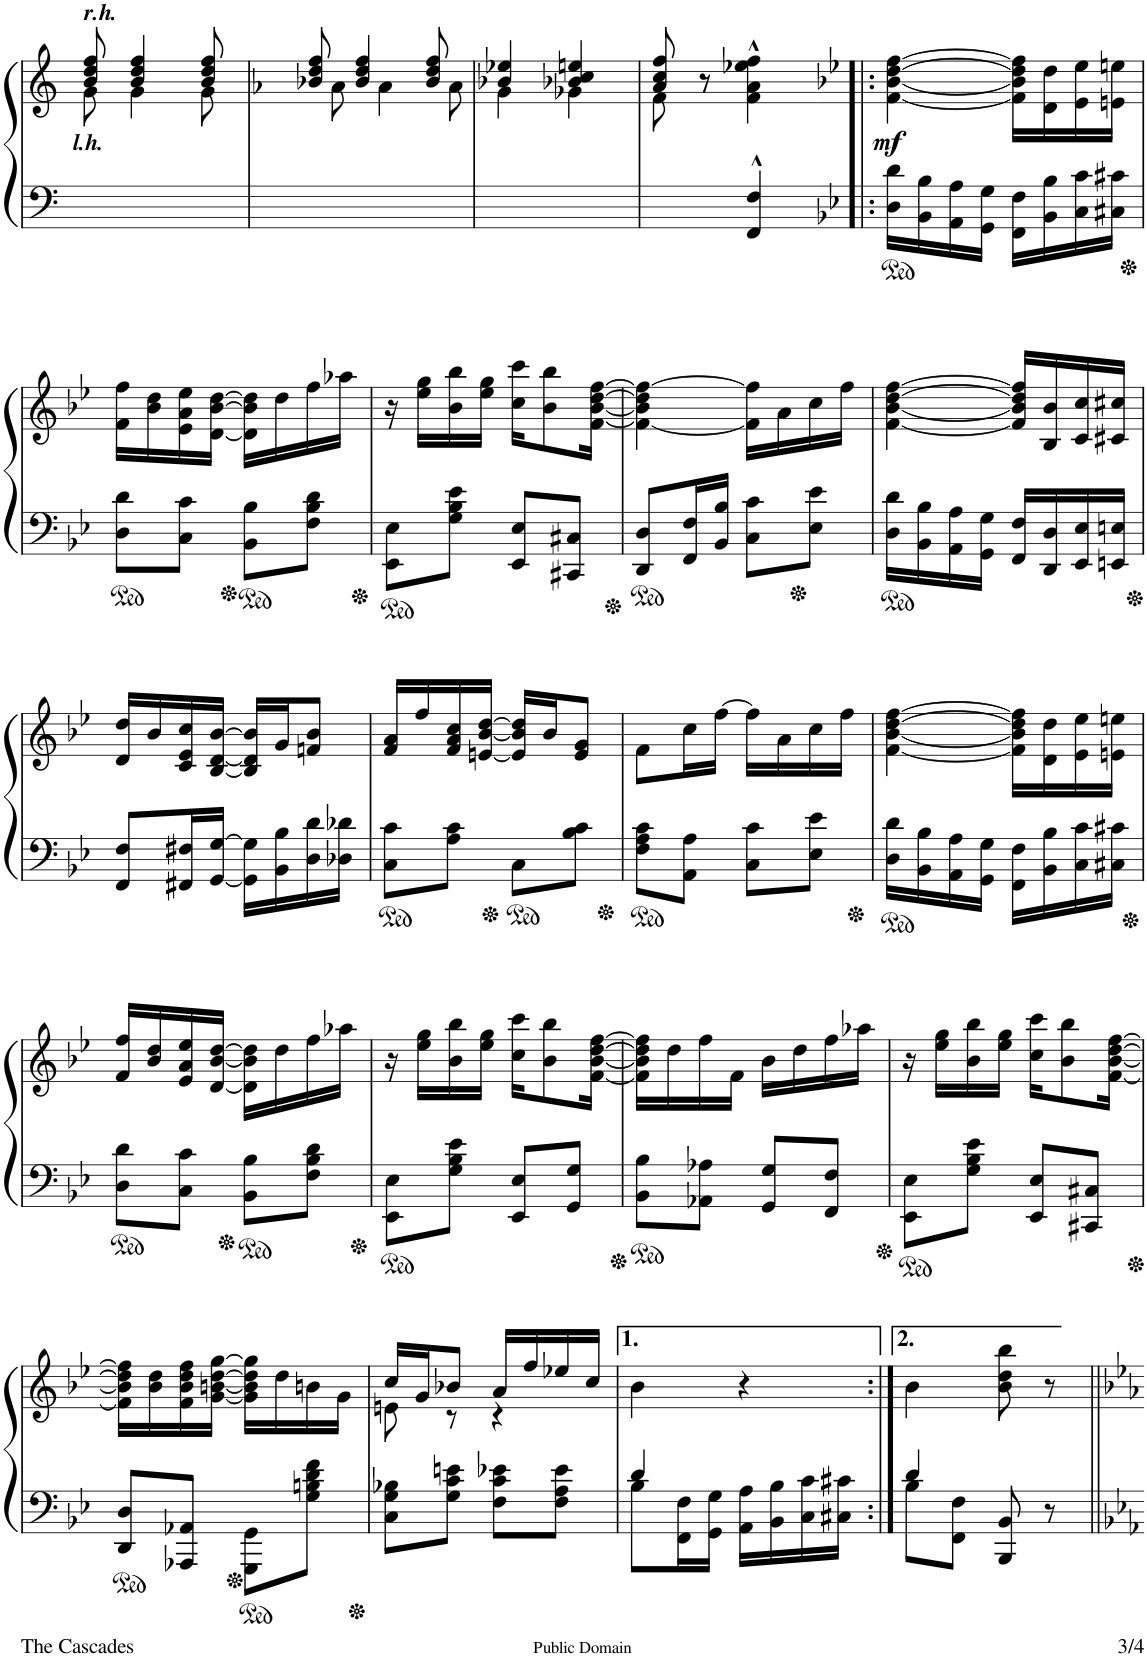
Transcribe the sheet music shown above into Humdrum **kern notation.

**kern	**kern	**dynam
*part1	*part1	*part1
*staff2	*staff1	*staff1/2
*I"Piano	*	*
*I'Pno.	*	*
!!LO:PB:g=z
*clefF4	*clefG2	*
*k[]	*k[]	*
*M2/4	*M2/4	*
=39	=39	=39
*	*^	*
!	!LO:TX:a:Bi:t=r.h.	!	!
!LO:TX:a:Bi:t=l.h.	!	!	!
2ryy	8b/ 8dd/ 8ff/	8g\	.
.	4b/ 4dd/ 4ff/	4g\	.
.	8b/ 8dd/ 8ff/	8g\	.
=40	=40	=40	=40
2ryy	8b-X/ 8dd/ 8ff/	8a-X\	.
.	4b-/ 4dd/ 4ff/	4a-\	.
.	8b-/ 8dd/ 8ff/	8a-\	.
=41	=41	=41	=41
2ryy	4b-X/ 4ee-X/	4g\	.
.	4b-X/ 4cc/ 4een/	4g-X\	.
=42	=42	=42	=42
8ryy	8a/ 8cc/ 8ff/	8f\	.
8r	8r	4.ryy	.
4FF/^^ 4F/^^	4f\^^ 4a\^^ 4ee-X\^^ 4ff\^^	.	.
*	*v	*v	*
=43!|:	=43!|:	=43!|:
*k[b-e-]	*k[b-e-]	*
!	!	!LO:DY:b
16D\ 16d\LL	[4f\ [4b-\ [4dd\ [4ff\	mf
16BB-\ 16B-\	.	.
16AA\ 16A\	.	.
16GG\ 16G\JJ	.	.
16FF\ 16F\LL	16f\] 16b-\] 16dd\] 16ff\]LL	.
16BB-\ 16B-\	16d\ 16dd\	.
16C\ 16c\	16e-\ 16ee-\	.
16C#X\ 16c#X\JJ	16en\ 16een\JJ	.
!!LO:LB:g=z
=44	=44	=44
8D\ 8d\L	16f\ 16ff\LL	.
.	16b-\ 16dd\	.
8C\ 8c\J	16e-\ 16a\ 16ee-\	.
.	[16d\ [16b-\ [16dd\JJ	.
8BB-\ 8B-\L	16d\] 16b-\] 16dd\]LL	.
.	16dd\	.
8F\ 8B-\ 8d\J	16ff\	.
.	16aa-X\JJ	.
=45	=45	=45
8EE-\ 8E-\L	16r	.
.	16ee-\ 16gg\LL	.
8G\ 8B-\ 8e-\J	16b-\ 16bb-\	.
.	16ee-\ 16gg\JJ	.
8EE-/ 8E-/L	16cc\ 16ccc\KL	.
.	8b-\ 8bb-\	.
8CC#X/ 8C#X/J	.	.
.	[16f\ [16b-\ [16dd\ [16ff\Jk	.
=46	=46	=46
8DD/ 8D/L	4f\_ 4b-\] 4dd\] 4ff\_	.
16FF/ 16F/L	.	.
16BB-/ 16B-/JJ	.	.
8C\ 8c\L	16f\] 16ff\]LL	.
.	16a\	.
8E-\ 8e-\J	16cc\	.
.	16ff\JJ	.
=47	=47	=47
16D\ 16d\LL	[4f\ [4b-\ [4dd\ [4ff\	.
16BB-\ 16B-\	.	.
16AA\ 16A\	.	.
16GG\ 16G\JJ	.	.
16FF/ 16F/LL	16f/] 16b-/] 16dd/] 16ff/]LL	.
16DD/ 16D/	16B-/ 16b-/	.
16EE-/ 16E-/	16c/ 16cc/	.
16EEn/ 16En/JJ	16c#X/ 16cc#X/JJ	.
!!LO:LB:g=z
=48	=48	=48
8FF/ 8F/L	16d/ 16dd/LL	.
.	16b-/	.
16FF#X/ 16F#X/L	16c/ 16e-/ 16cc/	.
[16GG/ [16G/JJ	[16B-/ [16d/ [16b-/JJ	.
16GG\] 16G\]LL	16B-/] 16d/] 16b-/]LL	.
16BB-\ 16B-\	16g/J	.
16D\ 16d\	8fn/ 8b-/J	.
16D-X\ 16d-X\JJ	.	.
=49	=49	=49
8C\ 8c\L	16f/ 16a/LL	.
.	16ff/	.
8A\ 8c\J	16f/ 16a/ 16cc/	.
.	[16en/ [16b-/ [16dd/JJ	.
8C\L	16e/] 16b-/] 16dd/]LL	.
.	16b-/J	.
8B-\ 8c\J	8e/ 8g/J	.
=50	=50	=50
8F\ 8A\ 8c\L	8f\L	.
8AA\ 8A\J	16cc\L	.
.	[16ff\JJ	.
8C\ 8c\L	16ff\LL]	.
.	16a\	.
8E-\ 8e-\J	16cc\	.
.	16ff\JJ	.
=51	=51	=51
16D\ 16d\LL	[4f\ [4b-\ [4dd\ [4ff\	.
16BB-\ 16B-\	.	.
16AA\ 16A\	.	.
16GG\ 16G\JJ	.	.
16FF\ 16F\LL	16f\] 16b-\] 16dd\] 16ff\]LL	.
16BB-\ 16B-\	16d\ 16dd\	.
16C\ 16c\	16e-\ 16ee-\	.
16C#X\ 16c#X\JJ	16en\ 16een\JJ	.
!!LO:LB:g=z
=52	=52	=52
8D\ 8d\L	16f/ 16ff/LL	.
.	16b-/ 16dd/	.
8C\ 8c\J	16e-/ 16a/ 16ee-/	.
.	[16d/ [16b-/ [16dd/JJ	.
8BB-\ 8B-\L	16d\] 16b-\] 16dd\]LL	.
.	16dd\	.
8F\ 8B-\ 8d\J	16ff\	.
.	16aa-X\JJ	.
=53	=53	=53
8EE-\ 8E-\L	16r	.
.	16ee-\ 16gg\LL	.
8G\ 8B-\ 8e-\J	16b-\ 16bb-\	.
.	16ee-\ 16gg\JJ	.
8EE-/ 8E-/L	16cc\ 16ccc\KL	.
.	8b-\ 8bb-\	.
8GG/ 8G/J	.	.
.	[16f\ [16b-\ [16dd\ [16ff\Jk	.
=54	=54	=54
8BB-\ 8B-\L	16f\] 16b-\] 16dd\] 16ff\]LL	.
.	16dd\	.
8AA-X\ 8A-X\J	16ff\	.
.	16f\JJ	.
8GG/ 8G/L	16b-\LL	.
.	16dd\	.
8FF/ 8F/J	16ff\	.
.	16aa-X\JJ	.
=55	=55	=55
8EE-\ 8E-\L	16r	.
.	16ee-\ 16gg\LL	.
8G\ 8B-\ 8e-\J	16b-\ 16bb-\	.
.	16ee-\ 16gg\JJ	.
8EE-/ 8E-/L	16cc\ 16ccc\KL	.
.	8b-\ 8bb-\	.
8CC#X/ 8C#X/J	.	.
.	[16f\ [16b-\ [16dd\ [16ff\Jk	.
!!LO:LB:g=z
=56	=56	=56
8DD/ 8D/L	16f\] 16b-\] 16dd\] 16ff\]LL	.
.	16b-\ 16dd\	.
8AAA-X/ 8AA-X/J	16f\ 16b-\ 16dd\ 16ff\	.
.	[16g\ [16bn\ [16dd\ [16gg\JJ	.
8GGG\ 8GG\L	16g\] 16b\] 16dd\] 16gg\]LL	.
.	16dd\	.
8G\ 8Bn\ 8d\ 8f\J	16bn\	.
.	16g\JJ	.
=57	=57	=57
*	*^	*
8C\ 8G\ 8B-X\L	16cc/LL	8en\	.
.	16g/J	.	.
8G\ 8c\ 8en\J	8b-X/J	8r	.
8F\ 8c\ 8e-X\L	16a/LL	4r	.
.	16ff/	.	.
8F\ 8A\ 8e-\J	16ee-X/	.	.
.	16cc/JJ	.	.
*	*v	*v	*
=58	=58	=58
*^	*	*
8B-\L	4d/	4b-\	.
16FF\ 16F\L	.	.	.
16GG\ 16G\JJ	.	.	.
16AA\ 16A\LL	4ryy	4r	.
16BB-\ 16B-\	.	.	.
16C\ 16c\	.	.	.
16C#X\ 16c#X\JJ	.	.	.
=59:|!	=59:|!	=59:|!	=59:|!
8B-\L	4d/	4b-\	.
8FF\ 8F\J	.	.	.
8BBB-/ 8BB-/	4ryy	8b-\ 8dd\ 8bb-\	.
8r	.	8r	.
*v	*v	*	*
=||	=||	=||
*-	*-	*-
